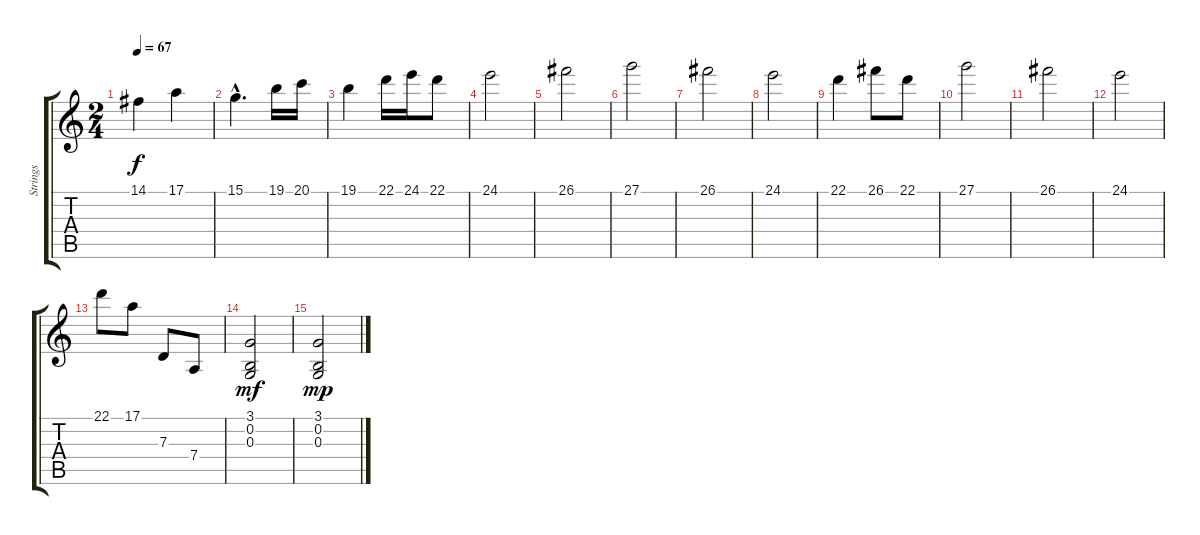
\track ("Strings" "Strings") {instrument stringensemble1}
\staff {score tabs}
\tuning (E4 B3 G3 D3 A2 E2) {hide}
\ts (2 4)
\tempo 67
\clef g2
\ks c
14.1.4{dy f} 17.1.4 |
15.1{hac}.4{d} 19.1.16 20.1.16 |
19.1.4 22.1.16 24.1.16 22.1.8 |
24.1.2 |
26.1.2 |
27.1.2 |
26.1.2 |
24.1.2 |
22.1.4 26.1.8 22.1.8 |
27.1.2 |
26.1.2 |
24.1.2 |
22.1.8 17.1.8 7.3.8 7.4.8 |
(3.1 0.2 0.3).2{dy mf} |
(3.1 0.2 0.3).2{dy mp}
